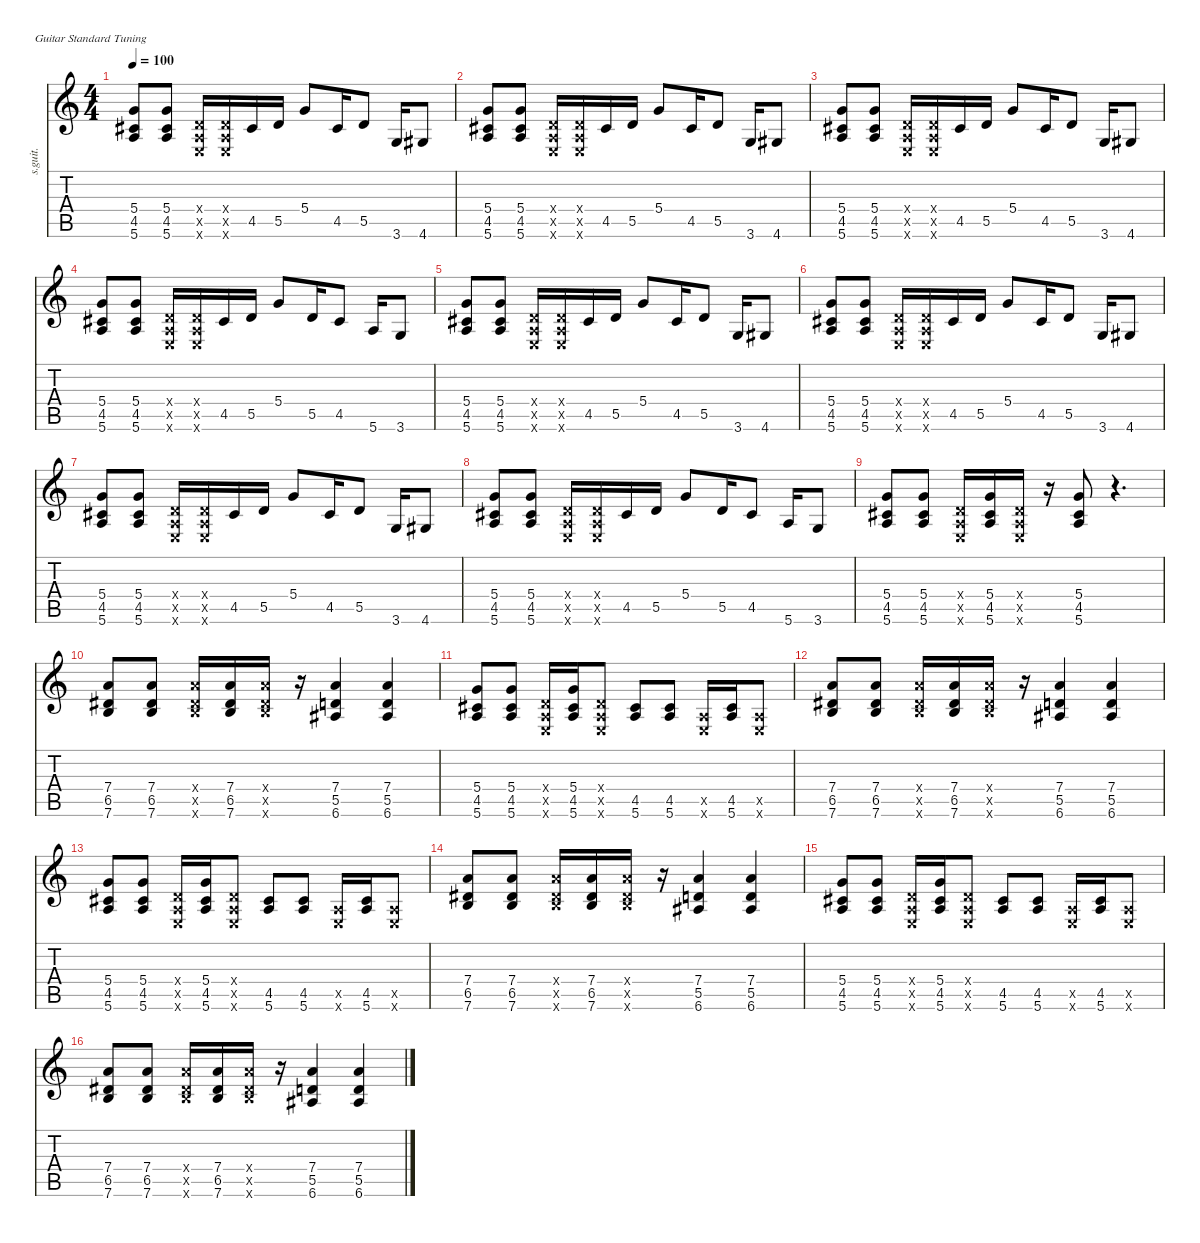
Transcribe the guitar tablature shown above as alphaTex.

\defaultSystemsLayout 4
\hideDynamics
\bracketExtendMode nobrackets
\otherSystemsTrackNameOrientation horizontal
\track ("Steel Guitar" "s.guit.") {instrument acousticguitarsteel}
\staff {score tabs}
\tuning (E4 B3 G3 D3 A2 E2)
\ts (4 4)
\tempo 100
\clef g2
\ks c
(5.6 5.4 4.5{acc #}).8{dy mf instrument acousticguitarsteel beam Up} (5.6 5.4 4.5{acc #}).8{beam Up} (0.4{x} 0.5{x} 0.6{x}).16{beam Up} (0.6{x} 0.5{x} 0.4{x}).16{beam Up} 4.5{acc #}.16{beam Up} 5.5.16{beam Up} 5.4.8{beam Up} 4.5{acc #}.16{beam Up} 5.5.8{beam Up} 3.6.16{beam Up} 4.6{acc #}.8{beam Up} |
(5.6 5.4 4.5{acc #}).8{beam Up} (5.6 5.4 4.5{acc #}).8{beam Up} (0.4{x} 0.5{x} 0.6{x}).16{beam Up} (0.6{x} 0.5{x} 0.4{x}).16{beam Up} 4.5{acc #}.16{beam Up} 5.5.16{beam Up} 5.4.8{beam Up} 4.5{acc #}.16{beam Up} 5.5.8{beam Up} 3.6.16{beam Up} 4.6{acc #}.8{beam Up} |
(5.6 5.4 4.5{acc #}).8{beam Up} (5.6 5.4 4.5{acc #}).8{beam Up} (0.4{x} 0.5{x} 0.6{x}).16{beam Up} (0.6{x} 0.5{x} 0.4{x}).16{beam Up} 4.5{acc #}.16{beam Up} 5.5.16{beam Up} 5.4.8{beam Up} 4.5{acc #}.16{beam Up} 5.5.8{beam Up} 3.6.16{beam Up} 4.6{acc #}.8{beam Up} |
(5.6 5.4 4.5{acc #}).8{beam Up} (5.6 5.4 4.5{acc #}).8{beam Up} (0.4{x} 0.5{x} 0.6{x}).16{beam Up} (0.6{x} 0.5{x} 0.4{x}).16{beam Up} 4.5{acc #}.16{beam Up} 5.5.16{beam Up} 5.4.8{beam Up} 5.5.16{beam Up} 4.5{acc #}.8{beam Up} 5.6.16{beam Up} 3.6.8{beam Up} |
(5.6 5.4 4.5{acc #}).8{beam Up} (5.6 5.4 4.5{acc #}).8{beam Up} (0.4{x} 0.5{x} 0.6{x}).16{beam Up} (0.6{x} 0.5{x} 0.4{x}).16{beam Up} 4.5{acc #}.16{beam Up} 5.5.16{beam Up} 5.4.8{beam Up} 4.5{acc #}.16{beam Up} 5.5.8{beam Up} 3.6.16{beam Up} 4.6{acc #}.8{beam Up} |
(5.6 5.4 4.5{acc #}).8{beam Up} (5.6 5.4 4.5{acc #}).8{beam Up} (0.4{x} 0.5{x} 0.6{x}).16{beam Up} (0.6{x} 0.5{x} 0.4{x}).16{beam Up} 4.5{acc #}.16{beam Up} 5.5.16{beam Up} 5.4.8{beam Up} 4.5{acc #}.16{beam Up} 5.5.8{beam Up} 3.6.16{beam Up} 4.6{acc #}.8{beam Up} |
(5.6 5.4 4.5{acc #}).8{beam Up} (5.6 5.4 4.5{acc #}).8{beam Up} (0.4{x} 0.5{x} 0.6{x}).16{beam Up} (0.6{x} 0.5{x} 0.4{x}).16{beam Up} 4.5{acc #}.16{beam Up} 5.5.16{beam Up} 5.4.8{beam Up} 4.5{acc #}.16{beam Up} 5.5.8{beam Up} 3.6.16{beam Up} 4.6{acc #}.8{beam Up} |
(5.6 5.4 4.5{acc #}).8{beam Up} (5.6 5.4 4.5{acc #}).8{beam Up} (0.4{x} 0.5{x} 0.6{x}).16{beam Up} (0.6{x} 0.5{x} 0.4{x}).16{beam Up} 4.5{acc #}.16{beam Up} 5.5.16{beam Up} 5.4.8{beam Up} 5.5.16{beam Up} 4.5{acc #}.8{beam Up} 5.6.16{beam Up} 3.6.8{beam Up} |
(5.6 5.4 4.5{acc #}).8{beam Up} (5.6 5.4 4.5{acc #}).8{beam Up} (0.4{x} 0.5{x} 0.6{x}).16{beam Up} (5.4 4.5{acc #} 5.6).16{beam Up} (0.6{x} 0.5{x} 0.4{x}).16{beam Up} r.16{beam Up} (5.6 4.5{acc #} 5.4).8{beam Up} r.4{d beam Up} |
(7.6 7.4 6.5{acc #}).8{beam Up} (7.6 7.4 6.5{acc #}).8{beam Up} (7.4{x} 6.5{x acc #} 7.6{x}).16{beam Up} (7.4 6.5{acc #} 7.6).16{beam Up} (7.4{x} 6.5{x acc #} 7.6{x}).16{beam Up} r.16{beam Up} (7.4 5.5 6.6{acc #}).4{beam Up} (7.4 5.5 6.6{acc #}).4{beam Up} |
(5.6 4.5{acc #} 5.4).8{beam Up} (5.6 4.5{acc #} 5.4).8{beam Up} (0.4{x} 0.5{x} 0.6{x}).16{beam Up} (5.4 4.5{acc #} 5.6).16{beam Up} (0.4{x} 0.5{x} 0.6{x}).8{beam Up} (4.5{acc #} 5.6).8{beam Up} (5.6 4.5{acc #}).8{beam Up} (0.5{x} 0.6{x}).16{beam Up} (4.5{acc #} 5.6).16{beam Up} (0.5{x} 0.6{x}).8{beam Up} |
(7.6 7.4 6.5{acc #}).8{beam Up} (7.6 7.4 6.5{acc #}).8{beam Up} (7.4{x} 6.5{x acc #} 7.6{x}).16{beam Up} (7.4 6.5{acc #} 7.6).16{beam Up} (7.4{x} 6.5{x acc #} 7.6{x}).16{beam Up} r.16{beam Up} (7.4 5.5 6.6{acc #}).4{beam Up} (7.4 5.5 6.6{acc #}).4{beam Up} |
(5.6 4.5{acc #} 5.4).8{beam Up} (5.6 4.5{acc #} 5.4).8{beam Up} (0.4{x} 0.5{x} 0.6{x}).16{beam Up} (5.4 4.5{acc #} 5.6).16{beam Up} (0.4{x} 0.5{x} 0.6{x}).8{beam Up} (4.5{acc #} 5.6).8{beam Up} (5.6 4.5{acc #}).8{beam Up} (0.5{x} 0.6{x}).16{beam Up} (4.5{acc #} 5.6).16{beam Up} (0.5{x} 0.6{x}).8{beam Up} |
(7.6 7.4 6.5{acc #}).8{beam Up} (7.6 7.4 6.5{acc #}).8{beam Up} (7.4{x} 6.5{x acc #} 7.6{x}).16{beam Up} (7.4 6.5{acc #} 7.6).16{beam Up} (7.4{x} 6.5{x acc #} 7.6{x}).16{beam Up} r.16{beam Up} (7.4 5.5 6.6{acc #}).4{beam Up} (7.4 5.5 6.6{acc #}).4{beam Up} |
(5.6 4.5{acc #} 5.4).8{beam Up} (5.6 4.5{acc #} 5.4).8{beam Up} (0.4{x} 0.5{x} 0.6{x}).16{beam Up} (5.4 4.5{acc #} 5.6).16{beam Up} (0.4{x} 0.5{x} 0.6{x}).8{beam Up} (4.5{acc #} 5.6).8{beam Up} (5.6 4.5{acc #}).8{beam Up} (0.5{x} 0.6{x}).16{beam Up} (4.5{acc #} 5.6).16{beam Up} (0.5{x} 0.6{x}).8{beam Up} |
(7.6 7.4 6.5{acc #}).8{beam Up} (7.6 7.4 6.5{acc #}).8{beam Up} (7.4{x} 6.5{x acc #} 7.6{x}).16{beam Up} (7.4 6.5{acc #} 7.6).16{beam Up} (7.4{x} 6.5{x acc #} 7.6{x}).16{beam Up} r.16{beam Up} (7.4 5.5 6.6{acc #}).4{beam Up} (7.4 5.5 6.6{acc #}).4{beam Up}
